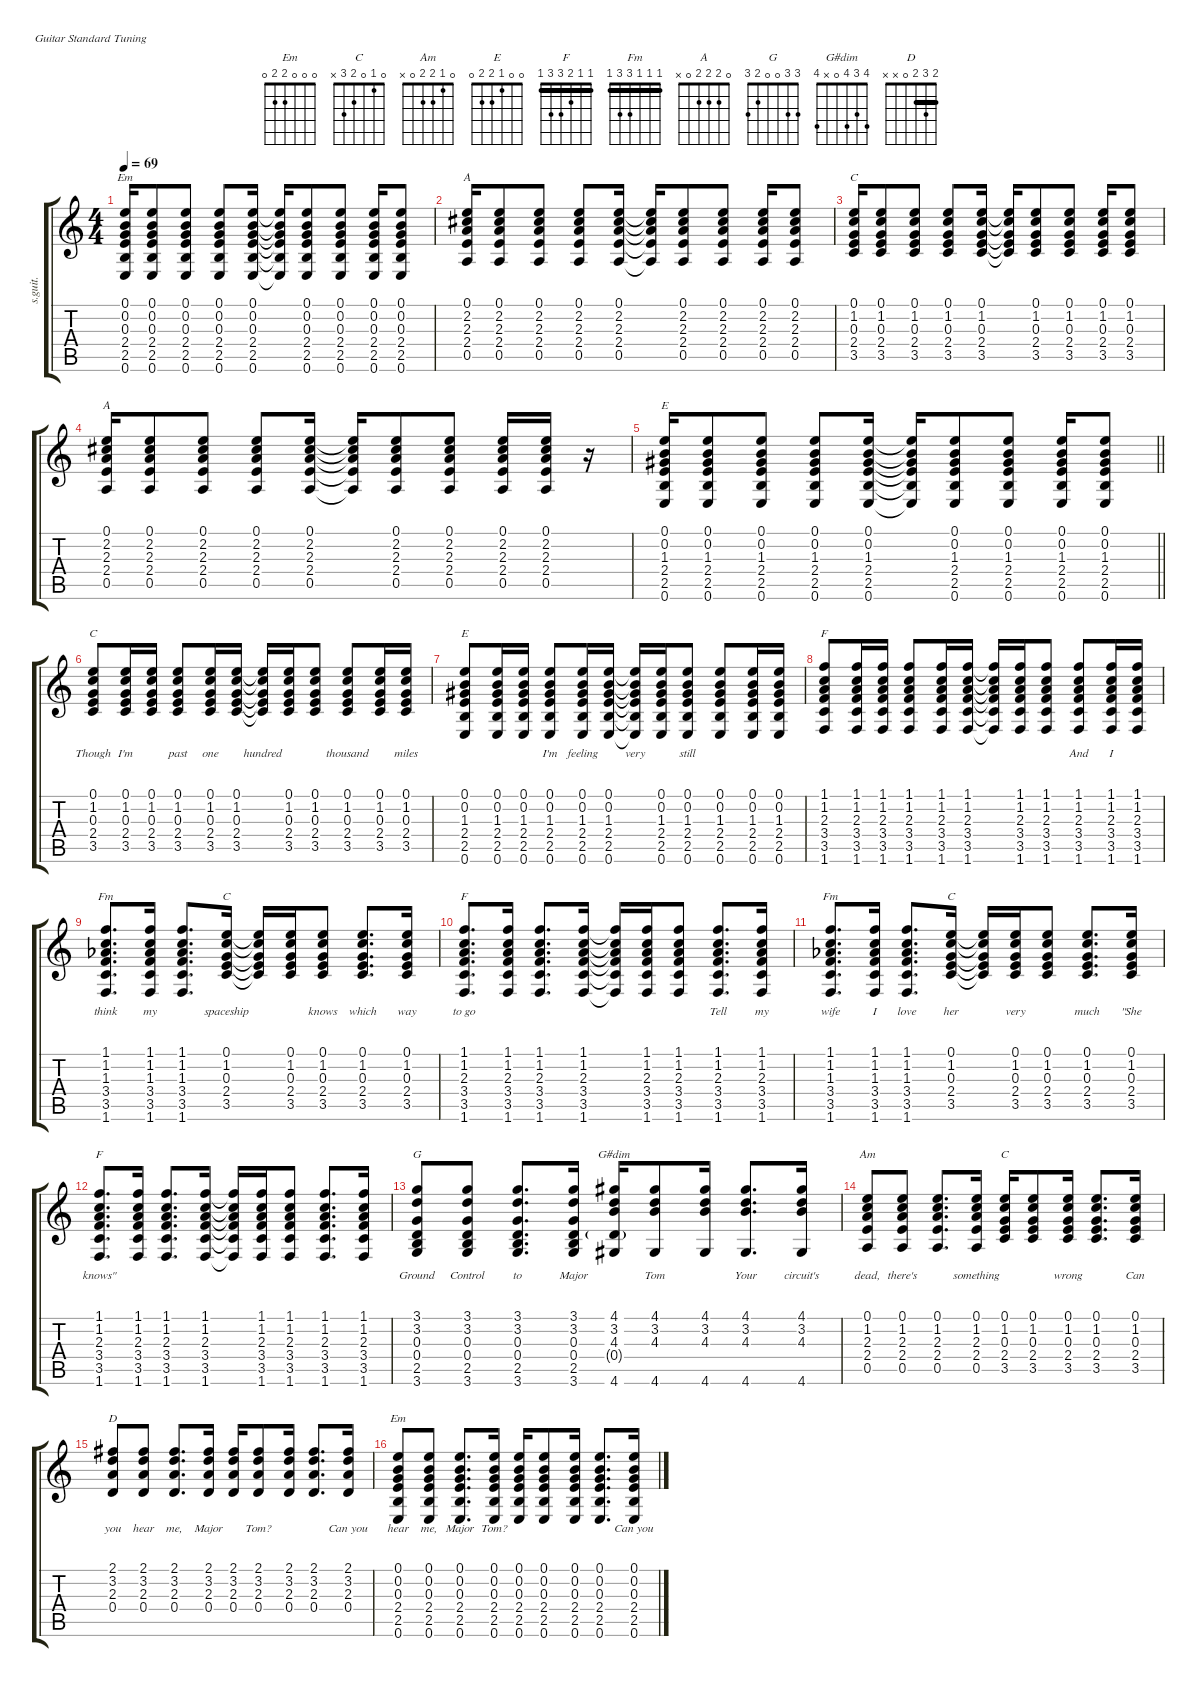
\defaultSystemsLayout 4
\hideDynamics
\bracketExtendMode groupsimilarinstruments
\otherSystemsTrackNameOrientation horizontal
\track ("Guitar" "s.guit.") {defaultSystemsLayout 4 mute instrument acousticguitarsteel}
\staff {score tabs}
\tuning (E4 B3 G3 D3 A2 E2)
\chord ("Em" 0 0 0 2 2 0) {showfingering false}
\chord ("C" 0 1 0 2 3 x) {showfingering false}
\chord ("Am" 0 1 2 2 0 x) {showfingering false}
\chord ("E" 0 0 1 2 2 0) {showfingering false}
\chord ("F" 1 1 2 3 3 1) {showfingering false barre (1 1)}
\chord ("Fm" 1 1 1 3 3 1) {showfingering false barre (1 1 1)}
\chord ("A" 0 2 2 2 0 x) {showfingering false}
\chord ("G" 3 3 0 0 2 3) {showfingering false}
\chord ("G#dim" 4 3 4 0 x 4) {showfingering false}
\chord ("D" 2 3 2 0 x x) {showfingering false barre 2}
\ts (4 4)
\tempo 69
\clef g2
\ks c
(0.1 0.2 0.3 2.4 2.5 0.6).16{ch "Em" dy f beam Up} (0.1 0.2 0.3 2.4 2.5 0.6).8{beam Up} (0.1 0.2 0.3 2.4 2.5 0.6).8{beam Up} (0.1 0.2 0.3 2.4 2.5 0.6).8{beam Up} (0.1 0.2 0.3 2.4 2.5 0.6).16{beam Up} (0.1{t} 0.2{t} 0.3{t} 2.4{t} 2.5{t} 0.6{t}).16{beam Up} (0.1 0.2 0.3 2.4 2.5 0.6).8{beam Up} (0.1 0.2 0.3 2.4 2.5 0.6).8{beam Up} (0.1 0.2 0.3 2.4 2.5 0.6).16{beam Up} (0.1 0.2 0.3 2.4 2.5 0.6).8{beam Up} |
(0.1 2.2{acc #} 2.3 2.4 0.5).16{ch "A" beam Up} (0.1 2.2{acc #} 2.3 2.4 0.5).8{beam Up} (0.1 2.2{acc #} 2.3 2.4 0.5).8{beam Up} (0.1 2.2{acc #} 2.3 2.4 0.5).8{beam Up} (0.1 2.2{acc #} 2.3 2.4 0.5).16{beam Up} (0.1{t} 2.2{t acc #} 2.3{t} 2.4{t} 0.5{t}).16{beam Up} (0.1 2.2{acc #} 2.3 2.4 0.5).8{beam Up} (0.1 2.2{acc #} 2.3 2.4 0.5).8{beam Up} (0.1 2.2{acc #} 2.3 2.4 0.5).16{beam Up} (0.1 2.2{acc #} 2.3 2.4 0.5).8{beam Up} |
(0.1 1.2 0.3 2.4 3.5).16{ch "C" beam Up} (0.1 1.2 0.3 2.4 3.5).8{beam Up} (0.1 1.2 0.3 2.4 3.5).8{beam Up} (0.1 1.2 0.3 2.4 3.5).8{beam Up} (0.1 1.2 0.3 2.4 3.5).16{beam Up} (0.1{t} 1.2{t} 0.3{t} 2.4{t} 3.5{t}).16{beam Up} (0.1 1.2 0.3 2.4 3.5).8{beam Up} (0.1 1.2 0.3 2.4 3.5).8{beam Up} (0.1 1.2 0.3 2.4 3.5).16{beam Up} (0.1 1.2 0.3 2.4 3.5).8{beam Up} |
(0.1 2.2{acc #} 2.3 2.4 0.5).16{ch "A" beam Up} (0.1 2.2{acc #} 2.3 2.4 0.5).8{beam Up} (0.1 2.2{acc #} 2.3 2.4 0.5).8{beam Up} (0.1 2.2{acc #} 2.3 2.4 0.5).8{beam Up} (0.1 2.2{acc #} 2.3 2.4 0.5).16{beam Up} (0.1{t} 2.2{t acc #} 2.3{t} 2.4{t} 0.5{t}).16{beam Up} (0.1 2.2{acc #} 2.3 2.4 0.5).8{beam Up} (0.1 2.2{acc #} 2.3 2.4 0.5).8{beam Up} (0.1 2.2{acc #} 2.3 2.4 0.5).16{beam Up} (0.1 2.2{acc #} 2.3 2.4 0.5).16{beam Up} r.16{beam Up} |
\barLineRight lightlight
(0.1 0.2 1.3{acc #} 2.4 2.5 0.6).16{ch "E" beam Up} (0.1 0.2 1.3{acc #} 2.4 2.5 0.6).8{beam Up} (0.1 0.2 1.3{acc #} 2.4 2.5 0.6).8{beam Up} (0.1 0.2 1.3{acc #} 2.4 2.5 0.6).8{beam Up} (0.1 0.2 1.3{acc #} 2.4 2.5 0.6).16{beam Up} (0.1{t} 0.2{t} 1.3{t acc #} 2.4{t} 2.5{t} 0.6{t}).16{beam Up} (0.1 0.2 1.3{acc #} 2.4 2.5 0.6).8{beam Up} (0.1 0.2 1.3{acc #} 2.4 2.5 0.6).8{beam Up} (0.1 0.2 1.3{acc #} 2.4 2.5 0.6).16{beam Up} (0.1 0.2 1.3{acc #} 2.4 2.5 0.6).8{beam Up} |
(0.1 1.2 0.3 2.4 3.5).8{ch "C" lyrics (0 "Though") lyrics (1 "") lyrics (2 "") lyrics (3 "") lyrics (4 "") beam Up} (0.1 1.2 0.3 2.4 3.5).16{lyrics (0 "I'm") lyrics (1 "") lyrics (2 "") lyrics (3 "") lyrics (4 "") beam Up} (0.1 1.2 0.3 2.4 3.5).16{beam Up} (0.1 1.2 0.3 2.4 3.5).8{lyrics (0 "past") lyrics (1 "") lyrics (2 "") lyrics (3 "") lyrics (4 "") beam Up} (0.1 1.2 0.3 2.4 3.5).16{lyrics (0 "one") lyrics (1 "") lyrics (2 "") lyrics (3 "") lyrics (4 "") beam Up} (0.1 1.2 0.3 2.4 3.5).16{beam Up} (0.1{t} 1.2{t} 0.3{t} 2.4{t} 3.5{t}).16{lyrics (0 "hundred") lyrics (1 "") lyrics (2 "") lyrics (3 "") lyrics (4 "") beam Up} (0.1 1.2 0.3 2.4 3.5).16{beam Up} (0.1 1.2 0.3 2.4 3.5).8{beam Up} (0.1 1.2 0.3 2.4 3.5).8{lyrics (0 "thousand") lyrics (1 "") lyrics (2 "") lyrics (3 "") lyrics (4 "") beam Up} (0.1 1.2 0.3 2.4 3.5).16{beam Up} (0.1 1.2 0.3 2.4 3.5).16{lyrics (0 "miles") lyrics (1 "") lyrics (2 "") lyrics (3 "") lyrics (4 "") beam Up} |
(0.1 0.2 1.3{acc #} 2.4 2.5 0.6).8{ch "E" beam Up} (0.1 0.2 1.3{acc #} 2.4 2.5 0.6).16{beam Up} (0.1 0.2 1.3{acc #} 2.4 2.5 0.6).16{beam Up} (0.1 0.2 1.3{acc #} 2.4 2.5 0.6).8{lyrics (0 "I'm") lyrics (1 "") lyrics (2 "") lyrics (3 "") lyrics (4 "") beam Up} (0.1 0.2 1.3{acc #} 2.4 2.5 0.6).16{lyrics (0 "feeling") lyrics (1 "") lyrics (2 "") lyrics (3 "") lyrics (4 "") beam Up} (0.1 0.2 1.3{acc #} 2.4 2.5 0.6).16{beam Up} (0.1{t} 0.2{t} 1.3{t acc #} 2.4{t} 2.5{t} 0.6{t}).16{lyrics (0 "very") lyrics (1 "") lyrics (2 "") lyrics (3 "") lyrics (4 "") beam Up} (0.1 0.2 1.3{acc #} 2.4 2.5 0.6).16{beam Up} (0.1 0.2 1.3{acc #} 2.4 2.5 0.6).8{lyrics (0 "still") lyrics (1 "") lyrics (2 "") lyrics (3 "") lyrics (4 "") beam Up} (0.1 0.2 1.3{acc #} 2.4 2.5 0.6).8{beam Up} (0.1 0.2 1.3{acc #} 2.4 2.5 0.6).16{beam Up} (0.1 0.2 1.3{acc #} 2.4 2.5 0.6).16{beam Up} |
(1.1 1.2 2.3 3.4 3.5 1.6).8{ch "F" beam Up} (1.1 1.2 2.3 3.4 3.5 1.6).16{beam Up} (1.1 1.2 2.3 3.4 3.5 1.6).16{beam Up} (1.1 1.2 2.3 3.4 3.5 1.6).8{beam Up} (1.1 1.2 2.3 3.4 3.5 1.6).16{beam Up} (1.1 1.2 2.3 3.4 3.5 1.6).16{beam Up} (1.1{t} 1.2{t} 2.3{t} 3.4{t} 3.5{t} 1.6{t}).16{beam Up} (1.1 1.2 2.3 3.4 3.5 1.6).16{beam Up} (1.1 1.2 2.3 3.4 3.5 1.6).8{beam Up} (1.1 1.2 2.3 3.4 3.5 1.6).8{lyrics (0 "And") lyrics (1 "") lyrics (2 "") lyrics (3 "") lyrics (4 "") beam Up} (1.1 1.2 2.3 3.4 3.5 1.6).16{lyrics (0 "I") lyrics (1 "") lyrics (2 "") lyrics (3 "") lyrics (4 "") beam Up} (1.1 1.2 2.3 3.4 3.5 1.6).16{beam Up} |
(1.1 1.2 1.3{acc b} 3.4 3.5 1.6).8{d ch "Fm" lyrics (0 "think") lyrics (1 "") lyrics (2 "") lyrics (3 "") lyrics (4 "") beam Up} (1.1 1.2 1.3{acc b} 3.4 3.5 1.6).16{lyrics (0 "my") lyrics (1 "") lyrics (2 "") lyrics (3 "") lyrics (4 "") beam Up} (1.1 1.2 1.3{acc b} 3.4 3.5 1.6).8{d beam Up} (0.1 1.2 0.3 2.4 3.5).16{ch "C" lyrics (0 "spaceship") lyrics (1 "") lyrics (2 "") lyrics (3 "") lyrics (4 "") beam Up} (0.1{t} 1.2{t} 0.3{t} 2.4{t} 3.5{t}).16{beam Up} (0.1 1.2 0.3 2.4 3.5).16{beam Up} (0.1 1.2 0.3 2.4 3.5).8{lyrics (0 "knows") lyrics (1 "") lyrics (2 "") lyrics (3 "") lyrics (4 "") beam Up} (0.1 1.2 0.3 2.4 3.5).8{d lyrics (0 "which") lyrics (1 "") lyrics (2 "") lyrics (3 "") lyrics (4 "") beam Up} (0.1 1.2 0.3 2.4 3.5).16{lyrics (0 "way") lyrics (1 "") lyrics (2 "") lyrics (3 "") lyrics (4 "") beam Up} |
(1.1 1.2 2.3 3.4 3.5 1.6).8{d ch "F" lyrics (0 "to go") lyrics (1 "") lyrics (2 "") lyrics (3 "") lyrics (4 "") beam Up} (1.1 1.2 2.3 3.4 3.5 1.6).16{beam Up} (1.1 1.2 2.3 3.4 3.5 1.6).8{d beam Up} (1.1 1.2 2.3 3.4 3.5 1.6).16{beam Up} (1.1{t} 1.2{t} 2.3{t} 3.4{t} 3.5{t} 1.6{t}).16{beam Up} (1.1 1.2 2.3 3.4 3.5 1.6).16{beam Up} (1.1 1.2 2.3 3.4 3.5 1.6).8{beam Up} (1.1 1.2 2.3 3.4 3.5 1.6).8{d lyrics (0 "Tell") lyrics (1 "") lyrics (2 "") lyrics (3 "") lyrics (4 "") beam Up} (1.1 1.2 2.3 3.4 3.5 1.6).16{lyrics (0 "my") lyrics (1 "") lyrics (2 "") lyrics (3 "") lyrics (4 "") beam Up} |
(1.1 1.2 1.3{acc b} 3.4 3.5 1.6).8{d ch "Fm" lyrics (0 "wife") lyrics (1 "") lyrics (2 "") lyrics (3 "") lyrics (4 "") beam Up} (1.1 1.2 1.3{acc b} 3.4 3.5 1.6).16{lyrics (0 "I") lyrics (1 "") lyrics (2 "") lyrics (3 "") lyrics (4 "") beam Up} (1.1 1.2 1.3{acc b} 3.4 3.5 1.6).8{d lyrics (0 "love") lyrics (1 "") lyrics (2 "") lyrics (3 "") lyrics (4 "") beam Up} (0.1 1.2 0.3 2.4 3.5).16{ch "C" lyrics (0 "her") lyrics (1 "") lyrics (2 "") lyrics (3 "") lyrics (4 "") beam Up} (0.1{t} 1.2{t} 0.3{t} 2.4{t} 3.5{t}).16{beam Up} (0.1 1.2 0.3 2.4 3.5).16{lyrics (0 "very") lyrics (1 "") lyrics (2 "") lyrics (3 "") lyrics (4 "") beam Up} (0.1 1.2 0.3 2.4 3.5).8{beam Up} (0.1 1.2 0.3 2.4 3.5).8{d lyrics (0 "much") lyrics (1 "") lyrics (2 "") lyrics (3 "") lyrics (4 "") beam Up} (0.1 1.2 0.3 2.4 3.5).16{lyrics (0 "\"She") lyrics (1 "") lyrics (2 "") lyrics (3 "") lyrics (4 "") beam Up} |
(1.1 1.2 2.3 3.4 3.5 1.6).8{d ch "F" lyrics (0 "knows\"") lyrics (1 "") lyrics (2 "") lyrics (3 "") lyrics (4 "") beam Up} (1.1 1.2 2.3 3.4 3.5 1.6).16{beam Up} (1.1 1.2 2.3 3.4 3.5 1.6).8{d beam Up} (1.1 1.2 2.3 3.4 3.5 1.6).16{beam Up} (1.1{t} 1.2{t} 2.3{t} 3.4{t} 3.5{t} 1.6{t}).16{beam Up} (1.1 1.2 2.3 3.4 3.5 1.6).16{beam Up} (1.1 1.2 2.3 3.4 3.5 1.6).8{beam Up} (1.1 1.2 2.3 3.4 3.5 1.6).8{d beam Up} (1.1 1.2 2.3 3.4 3.5 1.6).16{beam Up} |
(3.1 3.2 0.3 0.4 2.5 3.6).8{ch "G" lyrics (0 "Ground") lyrics (1 "") lyrics (2 "") lyrics (3 "") lyrics (4 "") beam Up} (3.1 3.2 0.3 0.4 2.5 3.6).8{lyrics (0 "Control") lyrics (1 "") lyrics (2 "") lyrics (3 "") lyrics (4 "") beam Up} (3.1 3.2 0.3 0.4 2.5 3.6).8{d lyrics (0 "to") lyrics (1 "") lyrics (2 "") lyrics (3 "") lyrics (4 "") beam Up} (3.1 3.2 0.3 0.4 2.5 3.6).16{lyrics (0 "Major") lyrics (1 "") lyrics (2 "") lyrics (3 "") lyrics (4 "") beam Up} (4.1{acc #} 3.2 4.3 4.6{acc #} 0.4{g}).16{ch "G#dim" beam Up} (4.1{acc #} 3.2 4.3 4.6{acc #}).8{lyrics (0 "Tom") lyrics (1 "") lyrics (2 "") lyrics (3 "") lyrics (4 "") beam Up} (4.1{acc #} 3.2 4.3 4.6{acc #}).16{beam Up} (4.1{acc #} 3.2 4.3 4.6{acc #}).8{d lyrics (0 "Your") lyrics (1 "") lyrics (2 "") lyrics (3 "") lyrics (4 "") beam Up} (4.1{acc #} 3.2 4.3 4.6{acc #}).16{lyrics (0 "circuit's") lyrics (1 "") lyrics (2 "") lyrics (3 "") lyrics (4 "") beam Up} |
(0.1 1.2 2.3 2.4 0.5).8{ch "Am" lyrics (0 "dead,") lyrics (1 "") lyrics (2 "") lyrics (3 "") lyrics (4 "") beam Up} (0.1 1.2 2.3 2.4 0.5).8{lyrics (0 "there's") lyrics (1 "") lyrics (2 "") lyrics (3 "") lyrics (4 "") beam Up} (0.1 1.2 2.3 2.4 0.5).8{d beam Up} (0.1 1.2 2.3 2.4 0.5).16{lyrics (0 "something") lyrics (1 "") lyrics (2 "") lyrics (3 "") lyrics (4 "") beam Up} (0.1 1.2 0.3 2.4 3.5).16{ch "C" beam Up} (0.1 1.2 0.3 2.4 3.5).8{beam Up} (0.1 1.2 0.3 2.4 3.5).16{lyrics (0 "wrong") lyrics (1 "") lyrics (2 "") lyrics (3 "") lyrics (4 "") beam Up} (0.1 1.2 0.3 2.4 3.5).8{d beam Up} (0.1 1.2 0.3 2.4 3.5).16{lyrics (0 "Can") lyrics (1 "") lyrics (2 "") lyrics (3 "") lyrics (4 "") beam Up} |
(2.1{acc #} 3.2 2.3 0.4).8{ch "D" lyrics (0 "you") lyrics (1 "") lyrics (2 "") lyrics (3 "") lyrics (4 "") beam Up} (2.1{acc #} 3.2 2.3 0.4).8{lyrics (0 "hear") lyrics (1 "") lyrics (2 "") lyrics (3 "") lyrics (4 "") beam Up} (2.1{acc #} 3.2 2.3 0.4).8{d lyrics (0 "me,") lyrics (1 "") lyrics (2 "") lyrics (3 "") lyrics (4 "") beam Up} (2.1{acc #} 3.2 2.3 0.4).16{lyrics (0 "Major") lyrics (1 "") lyrics (2 "") lyrics (3 "") lyrics (4 "") beam Up} (2.1{acc #} 3.2 2.3 0.4).16{beam Up} (2.1{acc #} 3.2 2.3 0.4).8{lyrics (0 "Tom?") lyrics (1 "") lyrics (2 "") lyrics (3 "") lyrics (4 "") beam Up} (2.1{acc #} 3.2 2.3 0.4).16{beam Up} (2.1{acc #} 3.2 2.3 0.4).8{d beam Up} (2.1{acc #} 3.2 2.3 0.4).16{lyrics (0 "Can you") lyrics (1 "") lyrics (2 "") lyrics (3 "") lyrics (4 "") beam Up} |
(0.1 0.2 0.3 2.4 2.5 0.6).8{ch "Em" lyrics (0 "hear") lyrics (1 "") lyrics (2 "") lyrics (3 "") lyrics (4 "") beam Up} (0.1 0.2 0.3 2.4 2.5 0.6).8{lyrics (0 "me,") lyrics (1 "") lyrics (2 "") lyrics (3 "") lyrics (4 "") beam Up} (0.1 0.2 0.3 2.4 2.5 0.6).8{d lyrics (0 "Major") lyrics (1 "") lyrics (2 "") lyrics (3 "") lyrics (4 "") beam Up} (0.1 0.2 0.3 2.4 2.5 0.6).16{lyrics (0 "Tom?") lyrics (1 "") lyrics (2 "") lyrics (3 "") lyrics (4 "") beam Up} (0.1 0.2 0.3 2.4 2.5 0.6).16{beam Up} (0.1 0.2 0.3 2.4 2.5 0.6).8{beam Up} (0.1 0.2 0.3 2.4 2.5 0.6).16{beam Up} (0.1 0.2 0.3 2.4 2.5 0.6).8{d beam Up} (0.1 0.2 0.3 2.4 2.5 0.6).16{lyrics (0 "Can you") lyrics (1 "") lyrics (2 "") lyrics (3 "") lyrics (4 "") beam Up}
